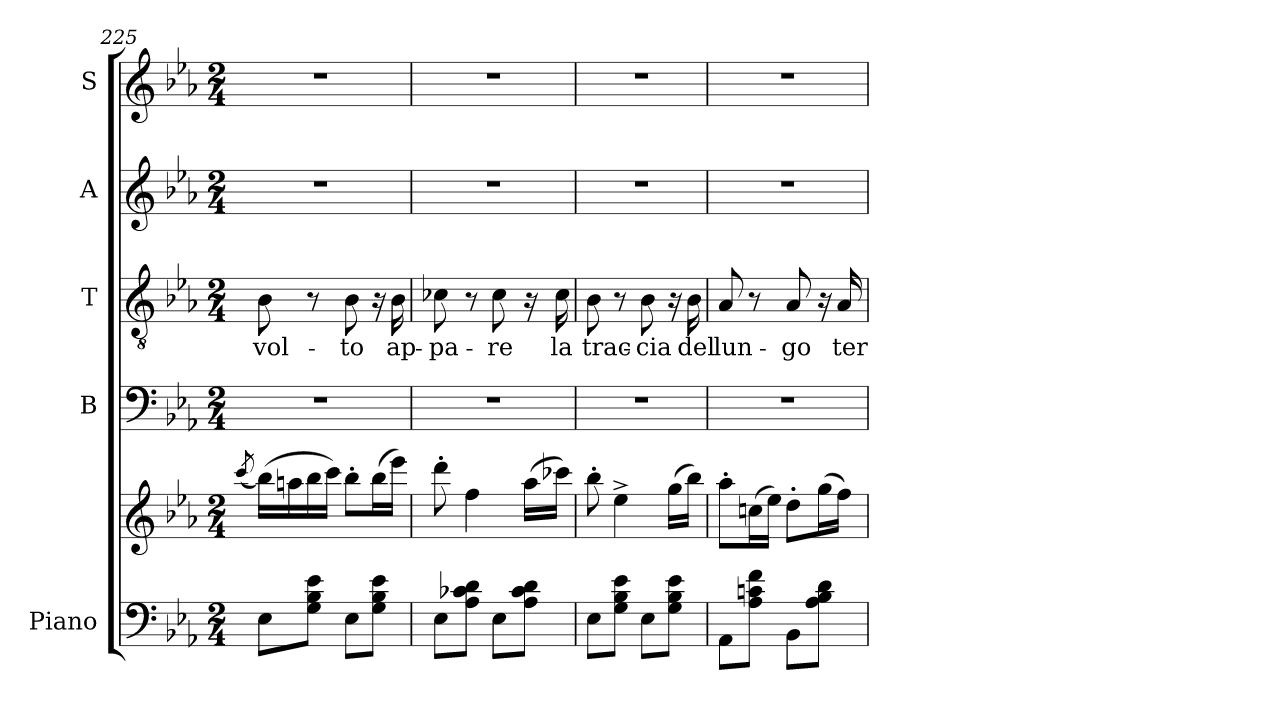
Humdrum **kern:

**kern	**kern	**kern	**kern	**text	**kern	**kern
*part5	*part5	*part4	*part3	*part3	*part2	*part1
*staff6	*staff5	*staff4	*staff3	*staff3	*staff2	*staff1
*I"Piano	*	*I"B	*I"T	*	*I"A	*I"S
*I'Pno	*	*I'B	*I'T	*	*I'A	*I'S
*clefF4	*clefG2	*clefF4	*clefGv2	*	*clefG2	*clefG2
*k[b-e-a-]	*k[b-e-a-]	*k[b-e-a-]	*k[b-e-a-]	*	*k[b-e-a-]	*k[b-e-a-]
*M2/4	*M2/4	*M2/4	*M2/4	*	*M2/4	*M2/4
=225	=225	=225	=225	=225	=225	=225
.	(<8qccc/	.	.	.	.	.
!	!	!	!	!LO:LY:b	!	!
8E-\L	(>16bb-\LL)	2r	8B-\	-vol-	2r	2r
.	16aan\	.	.	.	.	.
8G\ 8B-\ 8e-\J	16bb-\	.	8r	.	.	.
.	16ccc\JJ)	.	.	.	.	.
!	!	!	!	!LO:LY:b	!	!
8E-\L	8bb-'\L	.	8B-\	-to	.	.
8G\ 8B-\ 8e-\J	(>16bb-\L	.	16r	.	.	.
!	!	!	!	!LO:LY:b	!	!
.	16eee-\JJ)	.	16B-\	ap-	.	.
!!LO:LB:g=z
=226	=226	=226	=226	=226	=226	=226
!	!	!	!	!LO:LY:b	!	!
8E-\L	8ddd'\	2r	8c-X\	-pa-	2r	2r
8A-\ 8c-X\ 8d\J	4ff\	.	8r	.	.	.
!	!	!	!	!LO:LY:b	!	!
8E-\L	.	.	8c-\	-re	.	.
8A-\ 8c-\ 8d\J	(>16aa-\LL	.	16r	.	.	.
!	!	!	!	!LO:LY:b	!	!
.	16ccc-X\JJ)	.	16c-\	la	.	.
=227	=227	=227	=227	=227	=227	=227
!	!	!	!	!LO:LY:b	!	!
8E-\L	8bb-'\	2r	8B-\	trac-	2r	2r
8G\ 8B-\ 8e-\J	4ee-^\	.	8r	.	.	.
!	!	!	!	!LO:LY:b	!	!
8E-\L	.	.	8B-\	-cia	.	.
8G\ 8B-\ 8e-\J	(>16gg\LL	.	16r	.	.	.
!	!	!	!	!LO:LY:b	!	!
.	16bb-\JJ)	.	16B-\	del	.	.
=228	=228	=228	=228	=228	=228	=228
!	!	!	!	!LO:LY:b	!	!
8AA-\L	8aa-'\L	2r	8A-/	lun-	2r	2r
8A-\ 8cn\ 8f\J	(>16ccn\L	.	8r	.	.	.
.	16ee-\JJ)	.	.	.	.	.
!	!	!	!	!LO:LY:b	!	!
8BB-\L	8dd'\L	.	8A-/	-go	.	.
8A-\ 8B-\ 8d\J	(>16gg\L	.	16r	.	.	.
!	!	!	!	!LO:LY:b	!	!
.	16ff\JJ)	.	16A-/	ter-	.	.
=	=	=	=	=	=	=
*-	*-	*-	*-	*-	*-	*-
